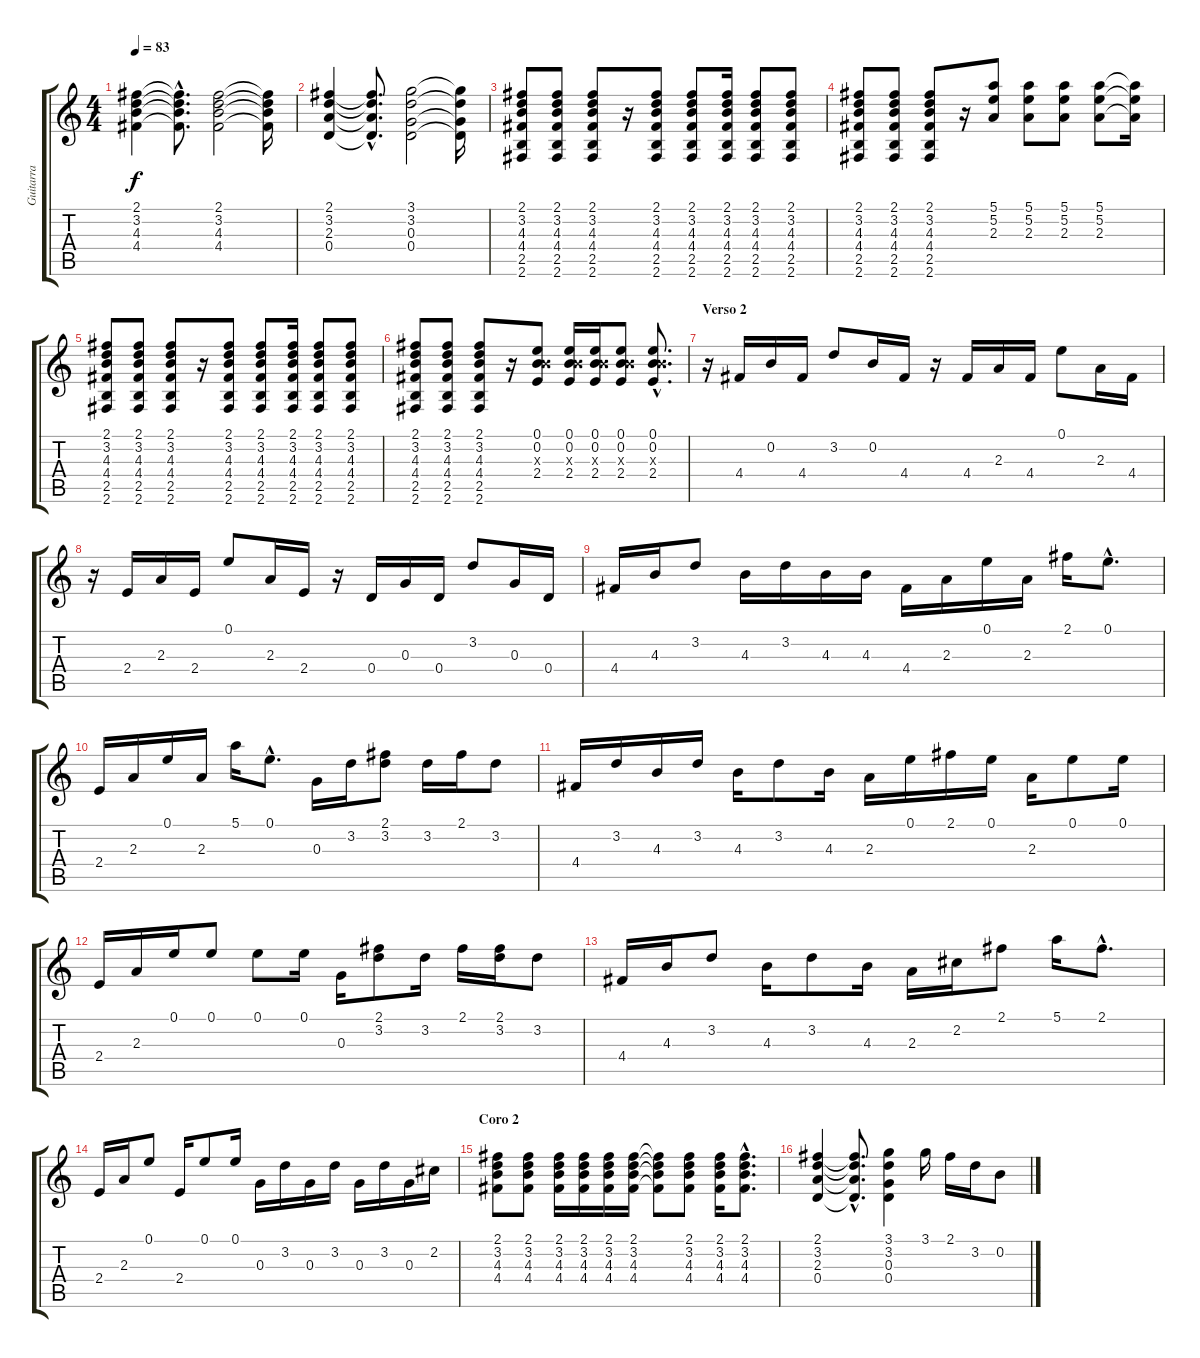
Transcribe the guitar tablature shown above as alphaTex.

\track ("Guitarra" "Guitarra") {instrument electricguitarclean}
\staff {score tabs}
\tuning (E4 B3 G3 D3 A2 E2) {hide}
\ts (4 4)
\tempo 83
\clef g2
\ks c
(2.1 3.2 4.3 4.4).4{dy f instrument distortionguitar} (2.1{hac t} 3.2{hac t} 4.3{hac t} 4.4{hac t}).8{d} (2.1 3.2 4.3 4.4).2 (2.1{t} 3.2{t} 4.3{t} 4.4{t}).16 |
(2.1 3.2 2.3 0.4).4{instrument distortionguitar} (2.1{hac t} 3.2{hac t} 2.3{hac t} 0.4{hac t}).8{d} (3.1 3.2 0.3 0.4).2 (3.1{t} 3.2{t} 0.3{t} 0.4{t}).16 |
(2.1 3.2 4.3 4.4 2.5 2.6).8{instrument electricguitarclean} (2.1 3.2 4.3 4.4 2.5 2.6).8 (2.1 3.2 4.3 4.4 2.5 2.6).8 r.16 (2.1 3.2 4.3 4.4 2.5 2.6).8 (2.1 3.2 4.3 4.4 2.5 2.6).8 (2.1 3.2 4.3 4.4 2.5 2.6).16 (2.1 3.2 4.3 4.4 2.5 2.6).8 (2.1 3.2 4.3 4.4 2.5 2.6).8 |
(2.1 3.2 4.3 4.4 2.5 2.6).8 (2.1 3.2 4.3 4.4 2.5 2.6).8 (2.1 3.2 4.3 4.4 2.5 2.6).8 r.16 (5.1 5.2 2.3).8 (5.1 5.2 2.3).8 (5.1 5.2 2.3).8 (5.1 5.2 2.3).8 (5.1{t} 5.2{t} 2.3{t}).16 |
(2.1 3.2 4.3 4.4 2.5 2.6).8 (2.1 3.2 4.3 4.4 2.5 2.6).8 (2.1 3.2 4.3 4.4 2.5 2.6).8 r.16 (2.1 3.2 4.3 4.4 2.5 2.6).8 (2.1 3.2 4.3 4.4 2.5 2.6).8 (2.1 3.2 4.3 4.4 2.5 2.6).16 (2.1 3.2 4.3 4.4 2.5 2.6).8 (2.1 3.2 4.3 4.4 2.5 2.6).8 |
(2.1 3.2 4.3 4.4 2.5 2.6).8 (2.1 3.2 4.3 4.4 2.5 2.6).8 (2.1 3.2 4.3 4.4 2.5 2.6).8 r.16 (0.1 0.2 4.3{x} 2.4).8 (0.1 0.2 4.3{x} 2.4).16 (0.1 0.2 4.3{x} 2.4).16 (0.1 0.2 4.3{x} 2.4).8 (0.1{hac} 0.2{hac} 4.3{hac x} 2.4{hac}).8{d} |
\section ("" "Verso 2")
r.16 4.4.16 0.2.16 4.4.16 3.2.8 0.2.16 4.4.16 r.16 4.4.16 2.3.16 4.4.16 0.1.8 2.3.16 4.4.16 |
r.16 2.4.16 2.3.16 2.4.16 0.1.8 2.3.16 2.4.16 r.16 0.4.16 0.3.16 0.4.16 3.2.8 0.3.16 0.4.16 |
4.4.16 4.3.16 3.2.8 4.3.16 3.2.16 4.3.16 4.3.16 4.4.16 2.3.16 0.1.16 2.3.16 2.1.16 0.1{hac}.8{d} |
2.4.16 2.3.16 0.1.16 2.3.16 5.1.16 0.1{hac}.8{d} 0.3.16 3.2.16 (2.1 3.2).8 3.2.16 2.1.16 3.2.8 |
4.4.16 3.2.16 4.3.16 3.2.16 4.3.16 3.2.8 4.3.16 2.3.16 0.1.16 2.1.16 0.1.16 2.3.16 0.1.8 0.1.16 |
2.4.16 2.3.16 0.1.16 0.1.8 0.1.8 0.1.16 0.3.16 (2.1 3.2).8 3.2.16 2.1.16 (2.1 3.2).16 3.2.8 |
4.4.16 4.3.16 3.2.8 4.3.16 3.2.8 4.3.16 2.3.16 2.2.16 2.1.8 5.1.16 2.1{hac}.8{d} |
2.4.16 2.3.16 0.1.8 2.4.16 0.1.8 0.1.16 0.3.16 3.2.16 0.3.16 3.2.16 0.3.16 3.2.16 0.3.16 2.2.16 |
\section ("" "Coro 2")
(2.1 3.2 4.3 4.4).8{volume 11 instrument distortionguitar} (2.1 3.2 4.3 4.4).8 (2.1 3.2 4.3 4.4).16 (2.1 3.2 4.3 4.4).16 (2.1 3.2 4.3 4.4).16 (2.1 3.2 4.3 4.4).16 (2.1{t} 3.2{t} 4.3{t} 4.4{t}).8 (2.1 3.2 4.3 4.4).8 (2.1 3.2 4.3 4.4).16 (2.1{hac} 3.2{hac} 4.3{hac} 4.4{hac}).8{d} |
(2.1 3.2 2.3 0.4).4{instrument distortionguitar} (2.1{hac t} 3.2{hac t} 2.3{hac t} 0.4{hac t}).8{d} (3.1 3.2 0.3 0.4).4 3.1.16 2.1.16 3.2.16 0.2.8
